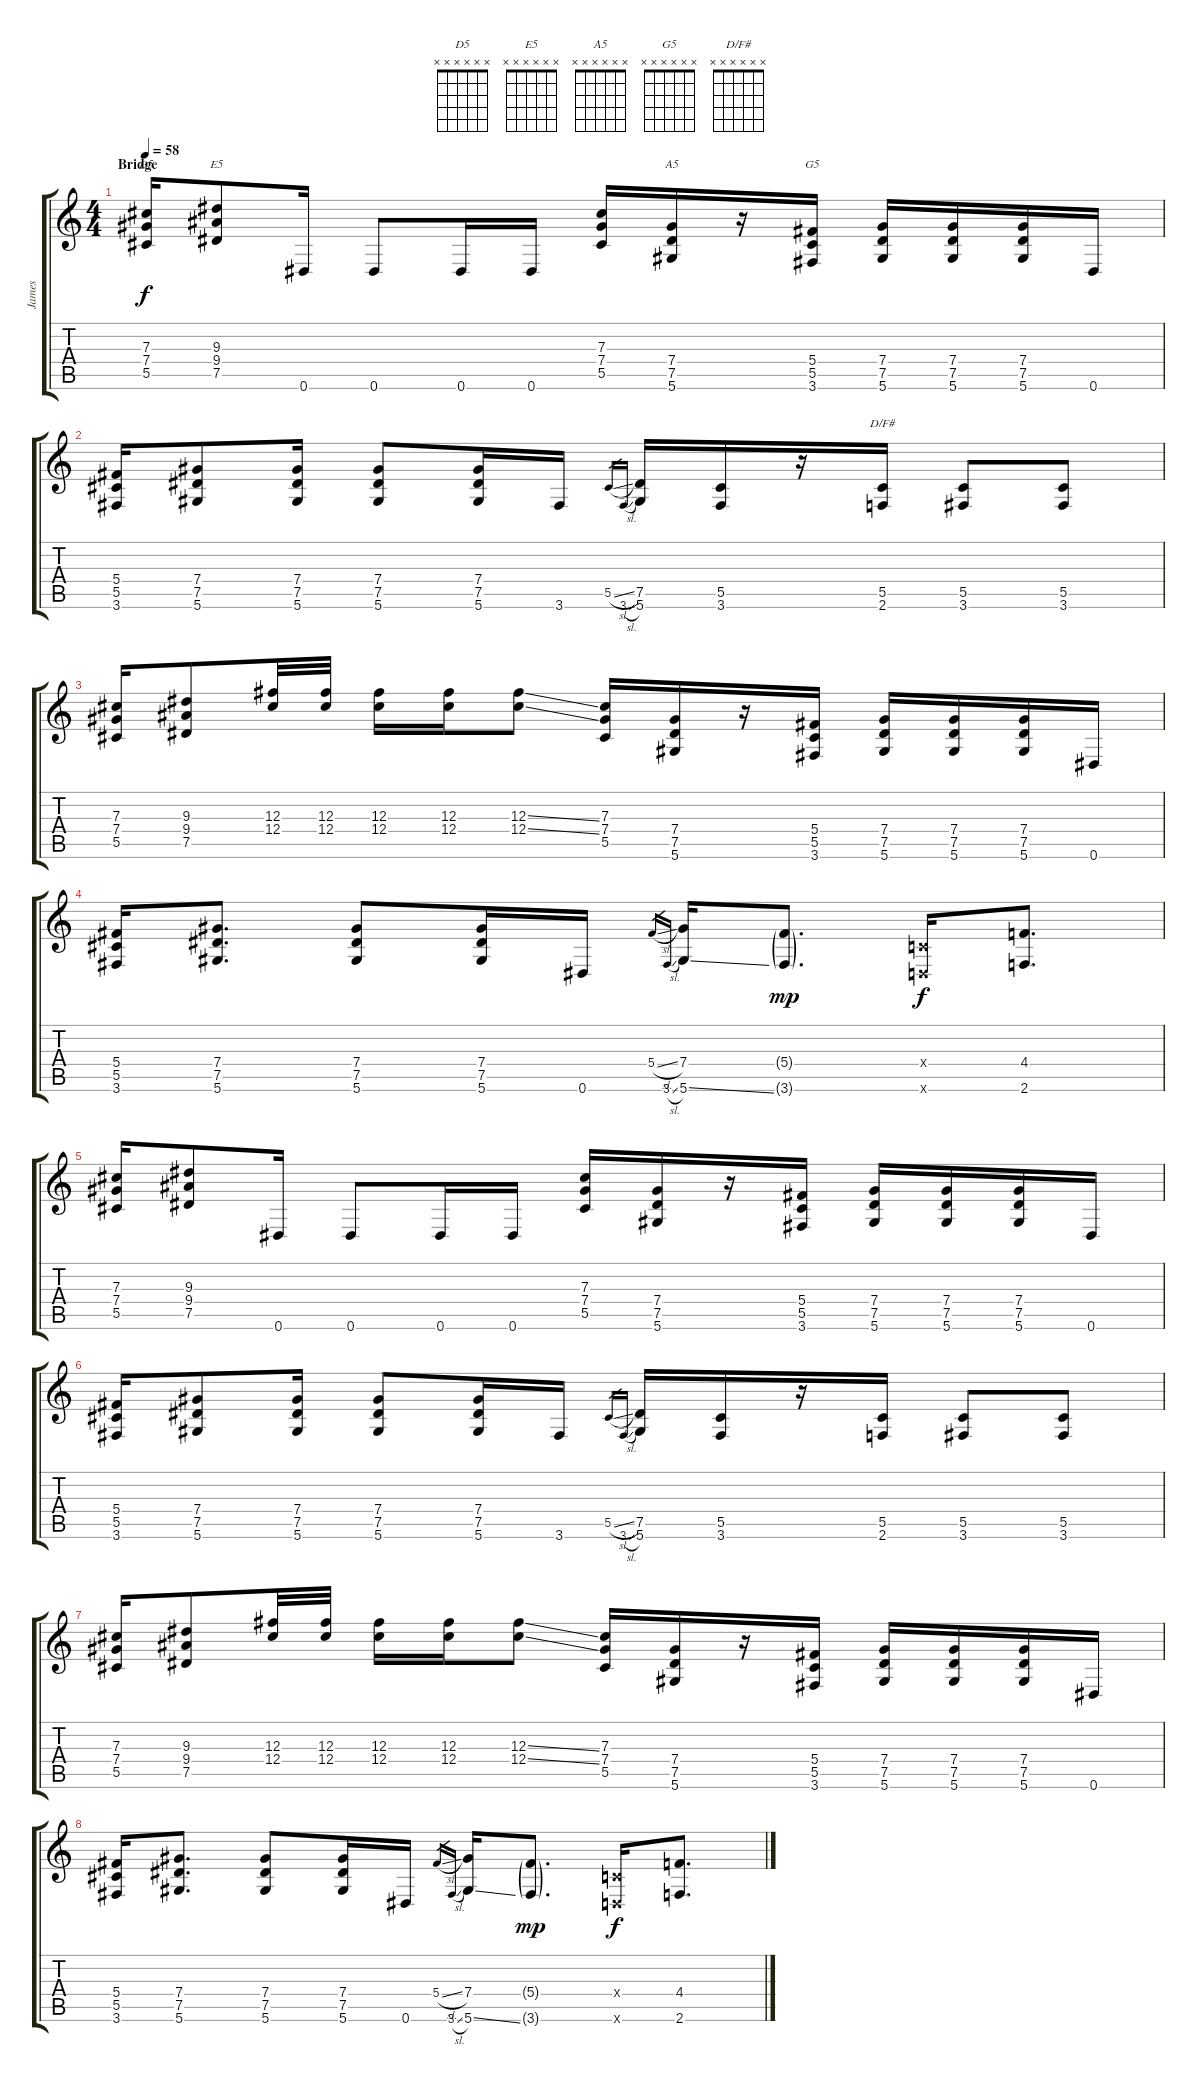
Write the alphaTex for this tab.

\track ("James " "James ") {instrument distortionguitar}
\staff {score tabs}
\tuning (Eb4 Bb3 Gb3 Db3 Ab2 Eb2) {hide}
\chord ("D5" x x x x x x)
\chord ("E5" x x x x x x)
\chord ("A5" x x x x x x)
\chord ("G5" x x x x x x)
\chord ("D/F#" x x x x x x)
\ts (4 4)
\section ("" "Bridge")
\tempo 58
\clef g2
\ks c
(7.3 7.4 5.5).16{ch "D5" dy f} (9.3 9.4 7.5).8{ch "E5"} 0.6.16 0.6.8 0.6.16 0.6.16 (7.3 7.4 5.5).16 (7.4 7.5 5.6).16{ch "A5"} r.16 (5.4 5.5 3.6).16{ch "G5"} (7.4 7.5 5.6).16 (7.4 7.5 5.6).16 (7.4 7.5 5.6).16 0.6.16 |
(5.4 5.5 3.6).16 (7.4 7.5 5.6).8 (7.4 7.5 5.6).16 (7.4 7.5 5.6).8 (7.4 7.5 5.6).16 3.6.16 5.5{sl}.16{gr} 3.6{sl}.16{gr} (7.5 5.6).16 (5.5 3.6).16 r.16 (5.5 2.6).16{ch "D/F#"} (5.5 3.6).8 (5.5 3.6).8 |
(7.3 7.4 5.5).16 (9.3 9.4 7.5).8 (12.3 12.4).32 (12.3 12.4).32 (12.3 12.4).16 (12.3 12.4).16 (12.3{ss} 12.4{ss}).8 (7.3 7.4 5.5).16 (7.4 7.5 5.6).16 r.16 (5.4 5.5 3.6).16 (7.4 7.5 5.6).16 (7.4 7.5 5.6).16 (7.4 7.5 5.6).16 0.6.16 |
(5.4 5.5 3.6).16 (7.4 7.5 5.6).8{d} (7.4 7.5 5.6).8 (7.4 7.5 5.6).16 0.6.16 5.4{sl}.16{gr} 3.6{sl}.16{gr} (7.4 5.6{ss}).16 (5.4{g} 3.6{g}).8{d dy mp} (-1.4{x} -1.6{x}).16{dy f} (4.4 2.6).8{d} |
(7.3 7.4 5.5).16 (9.3 9.4 7.5).8 0.6.16 0.6.8 0.6.16 0.6.16 (7.3 7.4 5.5).16 (7.4 7.5 5.6).16 r.16 (5.4 5.5 3.6).16 (7.4 7.5 5.6).16 (7.4 7.5 5.6).16 (7.4 7.5 5.6).16 0.6.16 |
(5.4 5.5 3.6).16 (7.4 7.5 5.6).8 (7.4 7.5 5.6).16 (7.4 7.5 5.6).8 (7.4 7.5 5.6).16 3.6.16 5.5{sl}.16{gr} 3.6{sl}.16{gr} (7.5 5.6).16 (5.5 3.6).16 r.16 (5.5 2.6).16 (5.5 3.6).8 (5.5 3.6).8 |
(7.3 7.4 5.5).16 (9.3 9.4 7.5).8 (12.3 12.4).32 (12.3 12.4).32 (12.3 12.4).16 (12.3 12.4).16 (12.3{ss} 12.4{ss}).8 (7.3 7.4 5.5).16 (7.4 7.5 5.6).16 r.16 (5.4 5.5 3.6).16 (7.4 7.5 5.6).16 (7.4 7.5 5.6).16 (7.4 7.5 5.6).16 0.6.16 |
(5.4 5.5 3.6).16 (7.4 7.5 5.6).8{d} (7.4 7.5 5.6).8 (7.4 7.5 5.6).16 0.6.16 5.4{sl}.16{gr} 3.6{sl}.16{gr} (7.4 5.6{ss}).16 (5.4{g} 3.6{g}).8{d dy mp} (-1.4{x} -1.6{x}).16{dy f} (4.4 2.6).8{d}
